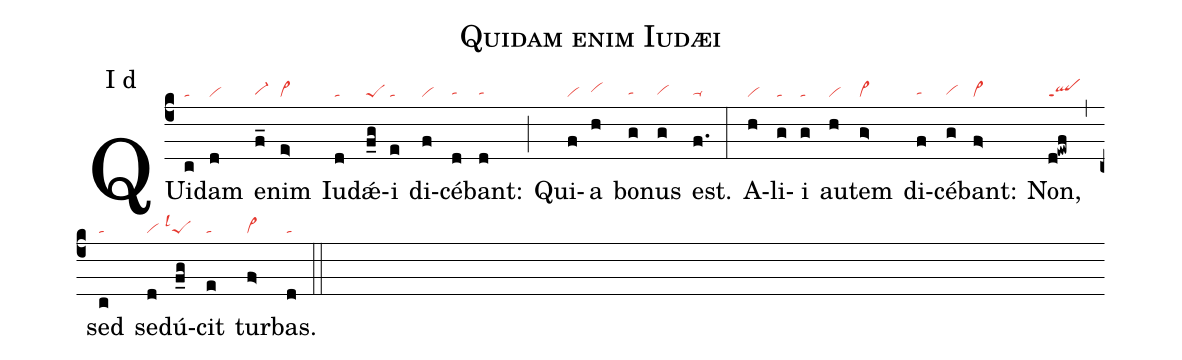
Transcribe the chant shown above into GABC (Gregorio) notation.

name: Quidam enim Iudæi;
annotation: I d;
mode: 1;
nabc-lines: 1;
%%
(c4)
QUi(c|ta)dam(d|vi) e(f_|vi-hg)nim(e>|vi>) Iu(d|ta)dǽ(f_g|peS)i(e|ta) di(f|vi)cé(d|tahg)bant:(d|tahg) (;)
Qui(f|vi)a(h|vihh) bo(g|tahg)nus(g|vihg) est.(f.|ta-hg) (:)
A(h|vi)li(g|ta)i(g|ta) au(h|vi)tem(g>|vi>) di(f|tahg)cé(g|vihg)bant:(f>|vi>) Non,(d!ewf|qlppt1) (,)
sed(c|ta) se(d|vi)dú(f_g|```peSlsl1)cit(e|ta) tur(f>|vi>)bas.(d|ta) (::)
